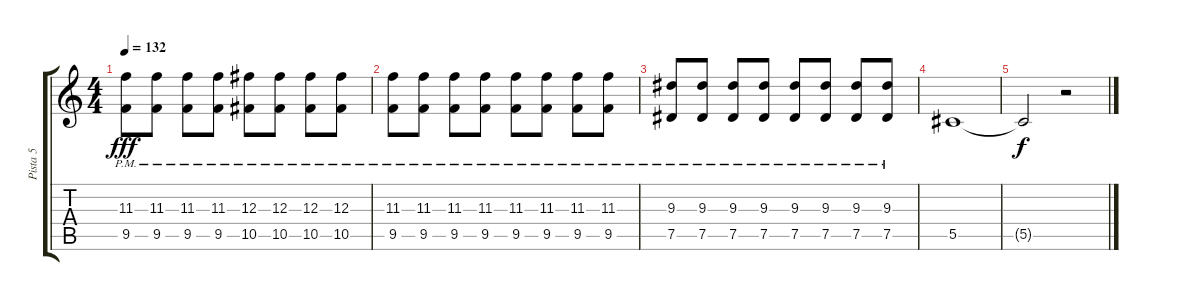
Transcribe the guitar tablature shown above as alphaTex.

\track ("Pista 5" "Pista 5") {instrument overdrivenguitar}
\staff {score tabs}
\tuning (Eb4 Bb3 Gb3 Db3 Ab2 Eb2) {hide}
\ts (4 4)
\tempo 132
\clef g2
\ks c
(11.3{pm} 9.5{pm}).8{dy fff} (11.3{pm} 9.5{pm}).8 (11.3{pm} 9.5{pm}).8 (11.3{pm} 9.5{pm}).8 (12.3{pm} 10.5{pm}).8 (12.3{pm} 10.5{pm}).8 (12.3{pm} 10.5{pm}).8 (12.3{pm} 10.5{pm}).8 |
(11.3{pm} 9.5{pm}).8 (11.3{pm} 9.5{pm}).8 (11.3{pm} 9.5{pm}).8 (11.3{pm} 9.5{pm}).8 (11.3{pm} 9.5{pm}).8 (11.3{pm} 9.5{pm}).8 (11.3{pm} 9.5{pm}).8 (11.3{pm} 9.5{pm}).8 |
(9.3{pm} 7.5{pm}).8 (9.3{pm} 7.5{pm}).8 (9.3{pm} 7.5{pm}).8 (9.3{pm} 7.5{pm}).8 (9.3{pm} 7.5{pm}).8 (9.3{pm} 7.5{pm}).8 (9.3{pm} 7.5{pm}).8 (9.3{pm} 7.5{pm}).8 |
5.5.1 |
5.5{t}.2{dy f} r.2
